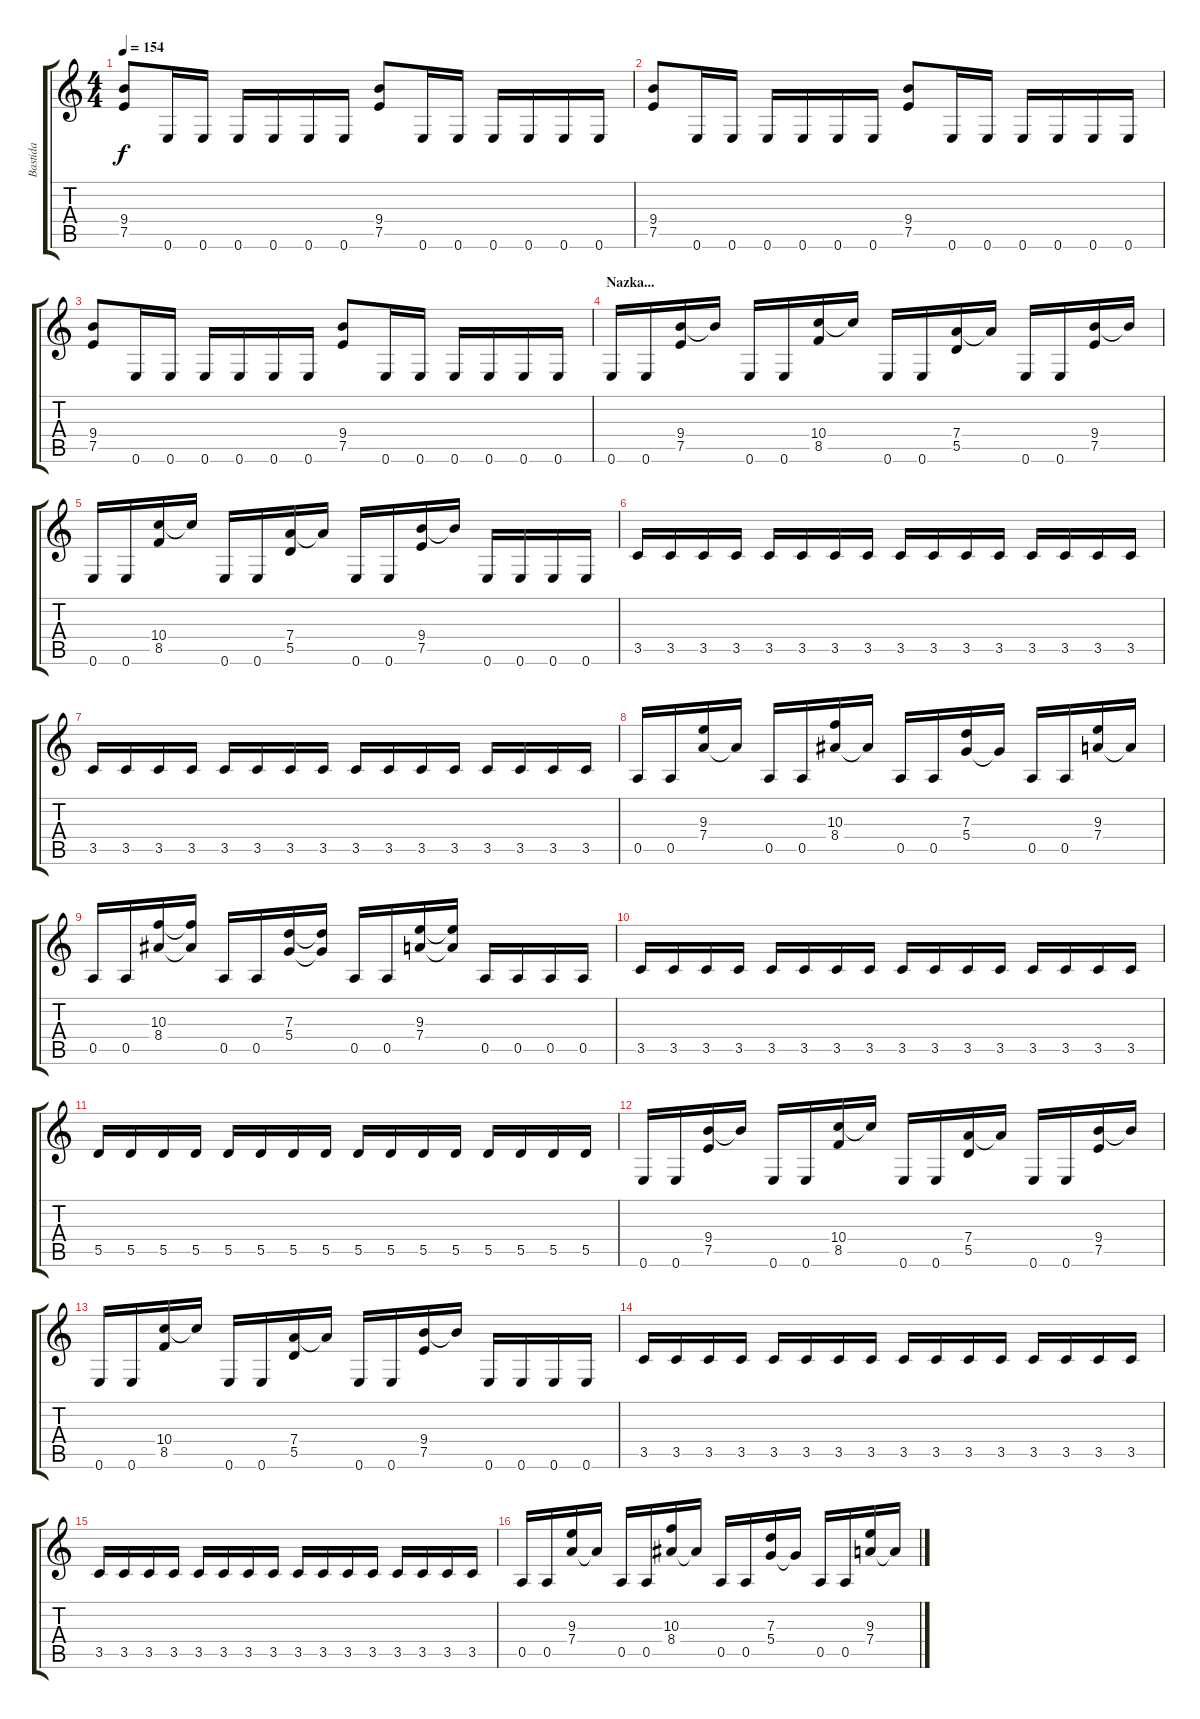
\track ("Bastida" "Bastida") {instrument overdrivenguitar}
\staff {score tabs}
\tuning (E4 B3 G3 D3 A2 E2) {hide}
\ts (4 4)
\tempo 154
\clef g2
\ks c
(9.4 7.5).8{dy f} 0.6.16 0.6.16 0.6.16 0.6.16 0.6.16 0.6.16 (9.4 7.5).8 0.6.16 0.6.16 0.6.16 0.6.16 0.6.16 0.6.16 |
(9.4 7.5).8 0.6.16 0.6.16 0.6.16 0.6.16 0.6.16 0.6.16 (9.4 7.5).8 0.6.16 0.6.16 0.6.16 0.6.16 0.6.16 0.6.16 |
(9.4 7.5).8 0.6.16 0.6.16 0.6.16 0.6.16 0.6.16 0.6.16 (9.4 7.5).8 0.6.16 0.6.16 0.6.16 0.6.16 0.6.16 0.6.16 |
\section ("" "Nazka...")
0.6.16 0.6.16 (9.4 7.5).16 9.4{t}.16 0.6.16 0.6.16 (10.4 8.5).16 10.4{t}.16 0.6.16 0.6.16 (7.4 5.5).16 7.4{t}.16 0.6.16 0.6.16 (9.4 7.5).16 9.4{t}.16 |
0.6.16 0.6.16 (10.4 8.5).16 10.4{t}.16 0.6.16 0.6.16 (7.4 5.5).16 7.4{t}.16 0.6.16 0.6.16 (9.4 7.5).16 9.4{t}.16 0.6.16 0.6.16 0.6.16 0.6.16 |
3.5.16 3.5.16 3.5.16 3.5.16 3.5.16 3.5.16 3.5.16 3.5.16 3.5.16 3.5.16 3.5.16 3.5.16 3.5.16 3.5.16 3.5.16 3.5.16 |
3.5.16 3.5.16 3.5.16 3.5.16 3.5.16 3.5.16 3.5.16 3.5.16 3.5.16 3.5.16 3.5.16 3.5.16 3.5.16 3.5.16 3.5.16 3.5.16 |
0.5.16 0.5.16 (9.3 7.4).16 7.4{t}.16 0.5.16 0.5.16 (10.3 8.4).16 8.4{t}.16 0.5.16 0.5.16 (7.3 5.4).16 5.4{t}.16 0.5.16 0.5.16 (9.3 7.4).16 7.4{t}.16 |
0.5.16 0.5.16 (10.3 8.4).16 (10.3{t} 8.4{t}).16 0.5.16 0.5.16 (7.3 5.4).16 (7.3{t} 5.4{t}).16 0.5.16 0.5.16 (9.3 7.4).16 (9.3{t} 7.4{t}).16 0.5.16 0.5.16 0.5.16 0.5.16 |
3.5.16 3.5.16 3.5.16 3.5.16 3.5.16 3.5.16 3.5.16 3.5.16 3.5.16 3.5.16 3.5.16 3.5.16 3.5.16 3.5.16 3.5.16 3.5.16 |
5.5.16 5.5.16 5.5.16 5.5.16 5.5.16 5.5.16 5.5.16 5.5.16 5.5.16 5.5.16 5.5.16 5.5.16 5.5.16 5.5.16 5.5.16 5.5.16 |
0.6.16 0.6.16 (9.4 7.5).16 9.4{t}.16 0.6.16 0.6.16 (10.4 8.5).16 10.4{t}.16 0.6.16 0.6.16 (7.4 5.5).16 7.4{t}.16 0.6.16 0.6.16 (9.4 7.5).16 9.4{t}.16 |
0.6.16 0.6.16 (10.4 8.5).16 10.4{t}.16 0.6.16 0.6.16 (7.4 5.5).16 7.4{t}.16 0.6.16 0.6.16 (9.4 7.5).16 9.4{t}.16 0.6.16 0.6.16 0.6.16 0.6.16 |
3.5.16 3.5.16 3.5.16 3.5.16 3.5.16 3.5.16 3.5.16 3.5.16 3.5.16 3.5.16 3.5.16 3.5.16 3.5.16 3.5.16 3.5.16 3.5.16 |
3.5.16 3.5.16 3.5.16 3.5.16 3.5.16 3.5.16 3.5.16 3.5.16 3.5.16 3.5.16 3.5.16 3.5.16 3.5.16 3.5.16 3.5.16 3.5.16 |
0.5.16 0.5.16 (9.3 7.4).16 7.4{t}.16 0.5.16 0.5.16 (10.3 8.4).16 8.4{t}.16 0.5.16 0.5.16 (7.3 5.4).16 5.4{t}.16 0.5.16 0.5.16 (9.3 7.4).16 7.4{t}.16
